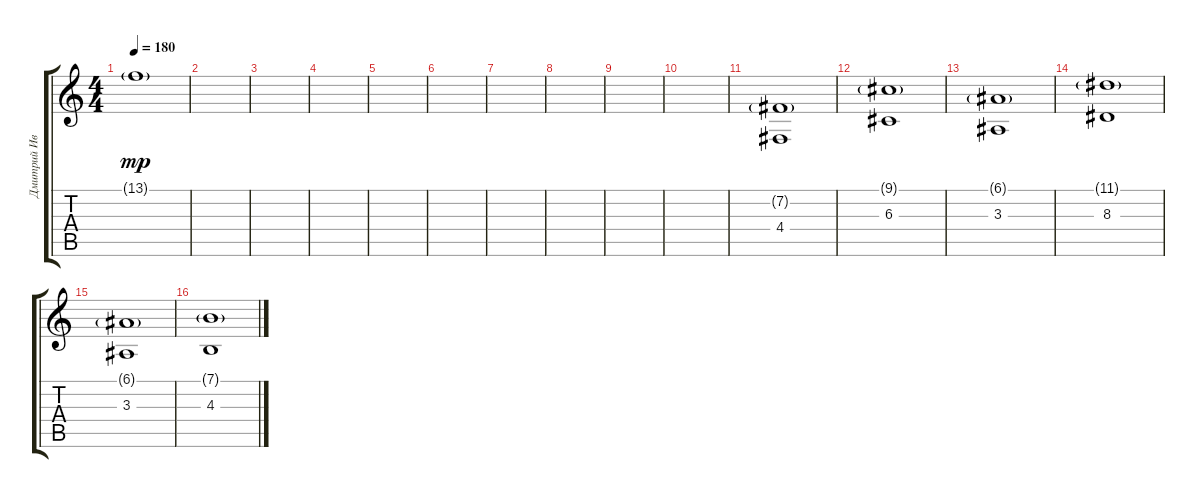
\track ("Дмитрий Иванов" "Дмитрий Ив") {instrument stringensemble1}
\staff {score tabs}
\tuning (E4 B3 G3 D3 A2 E2) {hide}
\ts (4 4)
\tempo 180
\clef g2
\ks c
13.1{g}.1{dy mp} |
|
|
|
|
|
|
|
|
|
(7.2{g} 4.4).1{instrument choiraahs} |
(9.1{g} 6.3).1 |
(6.1{g} 3.3).1 |
(11.1{g} 8.3).1 |
(6.1{g} 3.3).1 |
(7.1{g} 4.3).1
